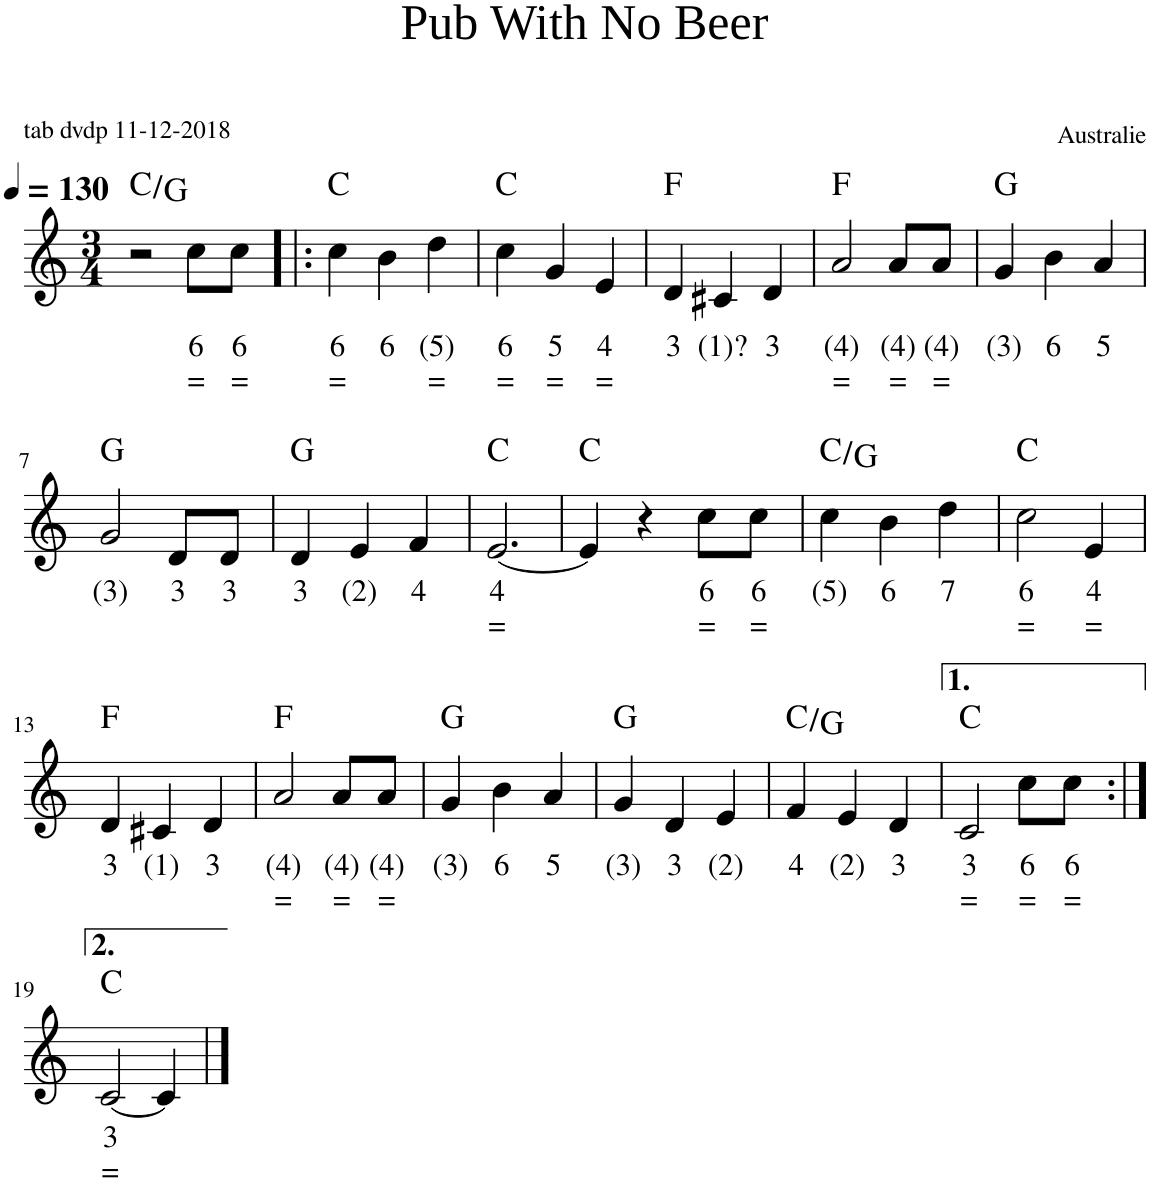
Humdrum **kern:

**kern	**text	**text	**harte
*part1	*part1	*part1	*part1
*staff1	*staff1	*staff1	*
*I"Accordion	*	*	*
*I'Acc	*	*	*
*clefG2	*	*	*
*k[]	*	*	*
*M3/4	*	*	*
*MM130	*	*	*
=1	=1	=1	=1
2r	.	.	C:maj/5
!	!LO:LY:b	!LO:LY:b	!
8cc\L	6	=	.
!	!LO:LY:b	!LO:LY:b	!
8cc\J	6	=	.
=2!|:	=2!|:	=2!|:	=2!|:
!	!LO:LY:b	!LO:LY:b	!
4cc\	6	=	C:maj
!	!LO:LY:b	!	!
4b\	6	.	.
!	!LO:LY:b	!LO:LY:b	!
4dd\	(5)	=	.
=3	=3	=3	=3
!	!LO:LY:b	!LO:LY:b	!
4cc\	6	=	C:maj
!	!LO:LY:b	!LO:LY:b	!
4g/	5	=	.
!	!LO:LY:b	!LO:LY:b	!
4e/	4	=	.
=4	=4	=4	=4
!	!LO:LY:b	!	!
4d/	3	.	F:maj
!	!LO:LY:b	!	!
4c#X/	(1)?	.	.
!	!LO:LY:b	!	!
4d/	3	.	.
=5	=5	=5	=5
!	!LO:LY:b	!LO:LY:b	!
2a/	(4)	=	F:maj
!	!LO:LY:b	!LO:LY:b	!
8a/L	(4)	=	.
!	!LO:LY:b	!LO:LY:b	!
8a/J	(4)	=	.
=6	=6	=6	=6
!	!LO:LY:b	!	!
4g/	(3)	.	G:maj
!	!LO:LY:b	!	!
4b\	6	.	.
!	!LO:LY:b	!	!
4a/	5	.	.
!!LO:LB:g=z
=7	=7	=7	=7
!	!LO:LY:b	!	!
2g/	(3)	.	G:maj
!	!LO:LY:b	!	!
8d/L	3	.	.
!	!LO:LY:b	!	!
8d/J	3	.	.
=8	=8	=8	=8
!	!LO:LY:b	!	!
4d/	3	.	G:maj
!	!LO:LY:b	!	!
4e/	(2)	.	.
!	!LO:LY:b	!	!
4f/	4	.	.
=9	=9	=9	=9
!	!LO:LY:b	!LO:LY:b	!
[2.e/	4	=	C:maj
=10	=10	=10	=10
4e/]	.	.	C:maj
4r	.	.	.
!	!LO:LY:b	!LO:LY:b	!
8cc\L	6	=	.
!	!LO:LY:b	!LO:LY:b	!
8cc\J	6	=	.
=11	=11	=11	=11
!	!LO:LY:b	!	!
4cc\	(5)	.	C:maj/5
!	!LO:LY:b	!	!
4b\	6	.	.
!	!LO:LY:b	!	!
4dd\	7	.	.
=12	=12	=12	=12
!	!LO:LY:b	!LO:LY:b	!
2cc\	6	=	C:maj
!	!LO:LY:b	!LO:LY:b	!
4e/	4	=	.
!!LO:LB:g=z
=13	=13	=13	=13
!	!LO:LY:b	!	!
4d/	3	.	F:maj
!	!LO:LY:b	!	!
4c#X/	(1)	.	.
!	!LO:LY:b	!	!
4d/	3	.	.
=14	=14	=14	=14
!	!LO:LY:b	!LO:LY:b	!
2a/	(4)	=	F:maj
!	!LO:LY:b	!LO:LY:b	!
8a/L	(4)	=	.
!	!LO:LY:b	!LO:LY:b	!
8a/J	(4)	=	.
=15	=15	=15	=15
!	!LO:LY:b	!	!
4g/	(3)	.	G:maj
!	!LO:LY:b	!	!
4b\	6	.	.
!	!LO:LY:b	!	!
4a/	5	.	.
=16	=16	=16	=16
!	!LO:LY:b	!	!
4g/	(3)	.	G:maj
!	!LO:LY:b	!	!
4d/	3	.	.
!	!LO:LY:b	!	!
4e/	(2)	.	.
=17	=17	=17	=17
!	!LO:LY:b	!	!
4f/	4	.	C:maj/5
!	!LO:LY:b	!	!
4e/	(2)	.	.
!	!LO:LY:b	!	!
4d/	3	.	.
=18	=18	=18	=18
!	!LO:LY:b	!LO:LY:b	!
2c/	3	=	C:maj
!	!LO:LY:b	!LO:LY:b	!
8cc\L	6	=	.
!	!LO:LY:b	!LO:LY:b	!
8cc\J	6	=	.
!!LO:LB:g=z
=19:|!	=19:|!	=19:|!	=19:|!
!	!LO:LY:b	!LO:LY:b	!
[2c/	3	=	C:maj
4c/]	.	.	.
==	==	==	==
*-	*-	*-	*-
